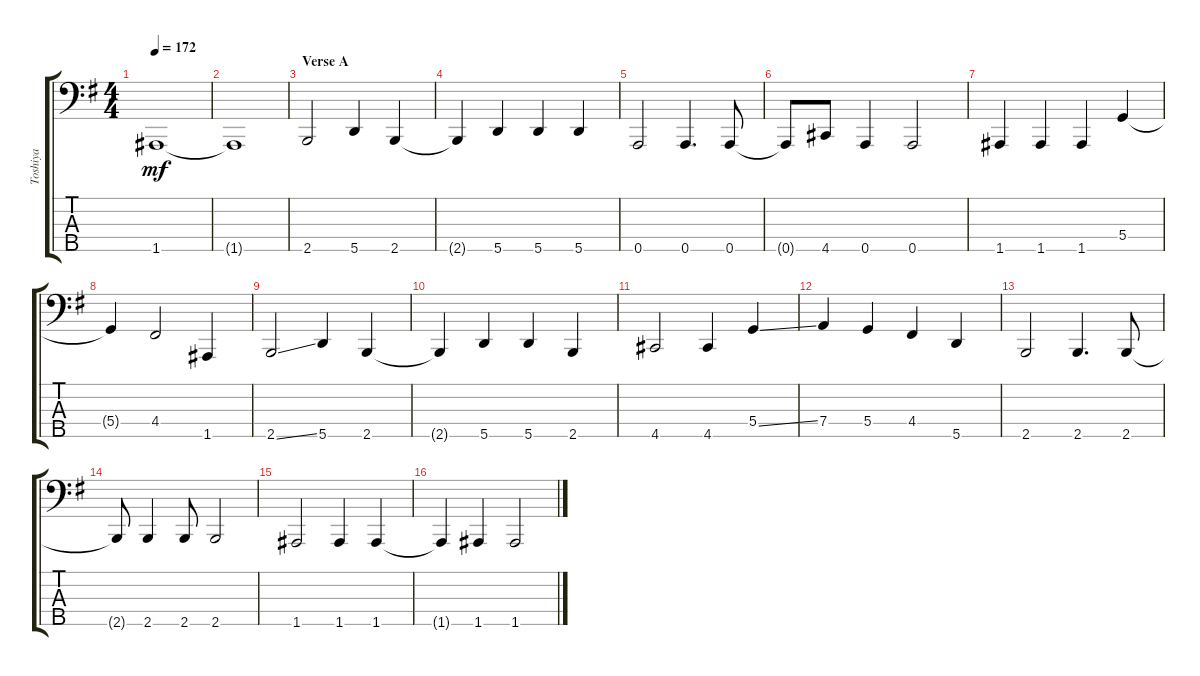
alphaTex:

\track ("Toshiya" "Toshiya") {instrument electricbassfinger}
\staff {score tabs}
\tuning (G2 D2 A1 D1 A0) {hide}
\ts (4 4)
\tempo 172
\clef f4
\ks eminor
1.5.1{dy mf} |
1.5{t}.1 |
\section ("" "Verse A")
2.5.2 5.5.4 2.5.4 |
2.5{t}.4 5.5.4 5.5.4 5.5.4 |
0.5.2 0.5.4{d} 0.5.8 |
0.5{t}.8 4.5.8 0.5.4 0.5.2 |
1.5.4 1.5.4 1.5.4 5.4.4 |
5.4{t}.4 4.4.2 1.5.4 |
2.5{ss}.2 5.5.4 2.5.4 |
2.5{t}.4 5.5.4 5.5.4 2.5.4 |
4.5.2 4.5.4 5.4{ss}.4 |
7.4.4 5.4.4 4.4.4 5.5.4 |
2.5.2 2.5.4{d} 2.5.8 |
2.5{t}.8 2.5.4 2.5.8 2.5.2 |
1.5.2 1.5.4 1.5.4 |
1.5{t}.4 1.5.4 1.5.2
